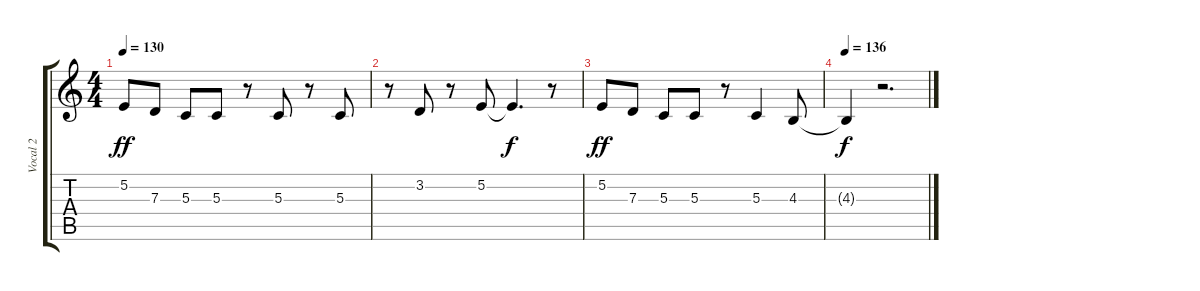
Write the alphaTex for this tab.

\track ("Vocal 2" "Vocal 2") {instrument bassoon}
\staff {score tabs}
\tuning (E4 B3 G3 D3 A2 E2) {hide}
\ts (4 4)
\tempo 130
\clef g2
\ks c
5.2.8{dy ff} 7.3.8 5.3.8 5.3.8 r.8 5.3.8 r.8 5.3.8 |
r.8 3.2.8 r.8 5.2.8 5.2{t}.4{d dy f} r.8 |
5.2.8{dy ff} 7.3.8 5.3.8 5.3.8 r.8 5.3.4 4.3.8 |
\tempo 136
4.3{t}.4{dy f} r.2{d}
